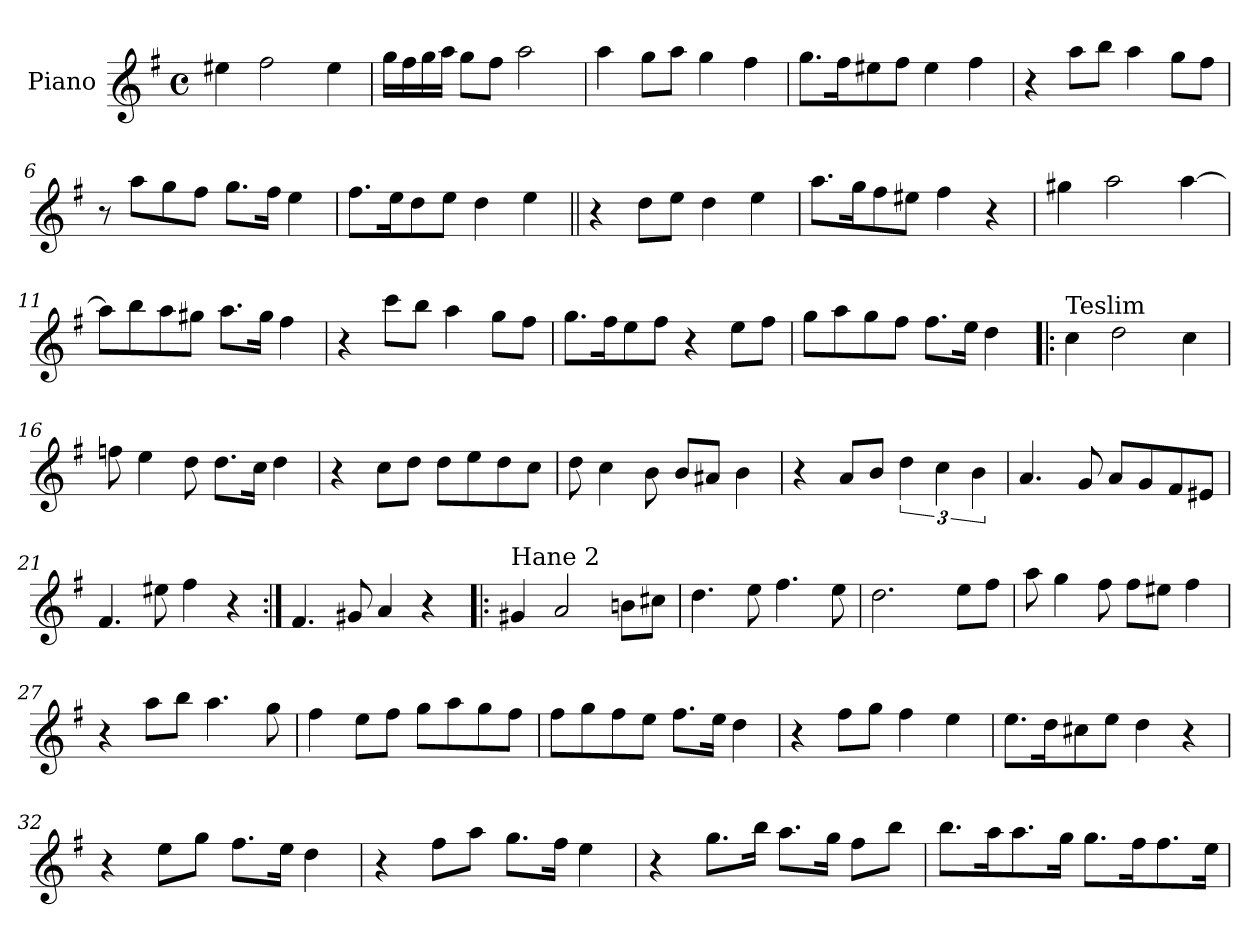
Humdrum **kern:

**kern
*part1
*staff1
*I"Piano
*I'Pno.
*clefG2
*k[f#]
*M4/4
*met(c)
=1
4ee#X\
2ff#\
4ee#\
=2
16gg\LL
16ff#\
16gg\
16aa\JJ
8gg\L
8ff#\J
2aa\
=3
4aa\
8gg\L
8aa\J
4gg\
4ff#\
=4
8.gg\L
16ff#\K
8ee#X\
8ff#\J
4ee#\
4ff#\
=5
4r
8aa\L
8bb\J
4aa\
8gg\L
8ff#\J
!!LO:LB:g=z
=6
8r
8aa\L
8gg\
8ff#\J
8.gg\L
16ff#\Jk
4ee\
=7
8.ff#\L
16ee\K
8dd\
8ee\J
4dd\
4ee\
=8||
4r
8dd\L
8ee\J
4dd\
4ee\
=9
8.aa\L
16gg\K
8ff#\
8ee#X\J
4ff#\
4r
=10
4gg#X\
2aa\
[4aa\
=11
8aa\L]
8bb\
8aa\
8gg#X\J
8.aa\L
16gg#\Jk
4ff#\
!!LO:LB:g=z
=12
4r
8ccc\L
8bb\J
4aa\
8gg\L
8ff#\J
=13
8.gg\L
16ff#\K
8ee\
8ff#\J
4r
8ee\L
8ff#\J
=14
8gg\L
8aa\
8gg\
8ff#\J
8.ff#\L
16ee\Jk
4dd\
=15!|:
!LO:TX:a:t=Teslim
4cc\
2dd\
4cc\
=16
8ffn\
4ee\
8dd\
8.dd\L
16cc\Jk
4dd\
=17
4r
8cc\L
8dd\J
8dd\L
8ee\
8dd\
8cc\J
!!LO:LB:g=z
=18
8dd\
4cc\
8b\
8b/L
8a#X/J
4b\
=19
4r
8a/L
8b/J
6dd\
6cc\
6b\
=20
4.a/
8g/
8a/L
8g/
8f#/
8e#X/J
=21
4.f#/
8ee#X\
4ff#\
4r
=22:|!
4.f#/
8g#X/
4a/
4r
=23!|:
!LO:TX:a:t=Hane 2
4g#X/
2a/
8bn\L
8cc#X\J
!!LO:LB:g=z
=24
4.dd\
8ee\
4.ff#\
8ee\
=25
2.dd\
8ee\L
8ff#\J
=26
8aa\
4gg\
8ff#\
8ff#\L
8ee#X\J
4ff#\
=27
4r
8aa\L
8bb\J
4.aa\
8gg\
=28
4ff#\
8ee\L
8ff#\J
8gg\L
8aa\
8gg\
8ff#\J
=29
8ff#\L
8gg\
8ff#\
8ee\J
8.ff#\L
16ee\Jk
4dd\
!!LO:LB:g=z
=30
4r
8ff#\L
8gg\J
4ff#\
4ee\
=31
8.ee\L
16dd\K
8cc#X\
8ee\J
4dd\
4r
=32
4r
8ee\L
8gg\J
8.ff#\L
16ee\Jk
4dd\
=33
4r
8ff#\L
8aa\J
8.gg\L
16ff#\Jk
4ee\
=34
4r
8.gg\L
16bb\Jk
8.aa\L
16gg\Jk
8ff#\L
8bb\J
!!LO:LB:g=z
=35
8.bb\L
16aa\K
8.aa\
16gg\Jk
8.gg\L
16ff#\K
8.ff#\
16ee\Jk
=
*-
